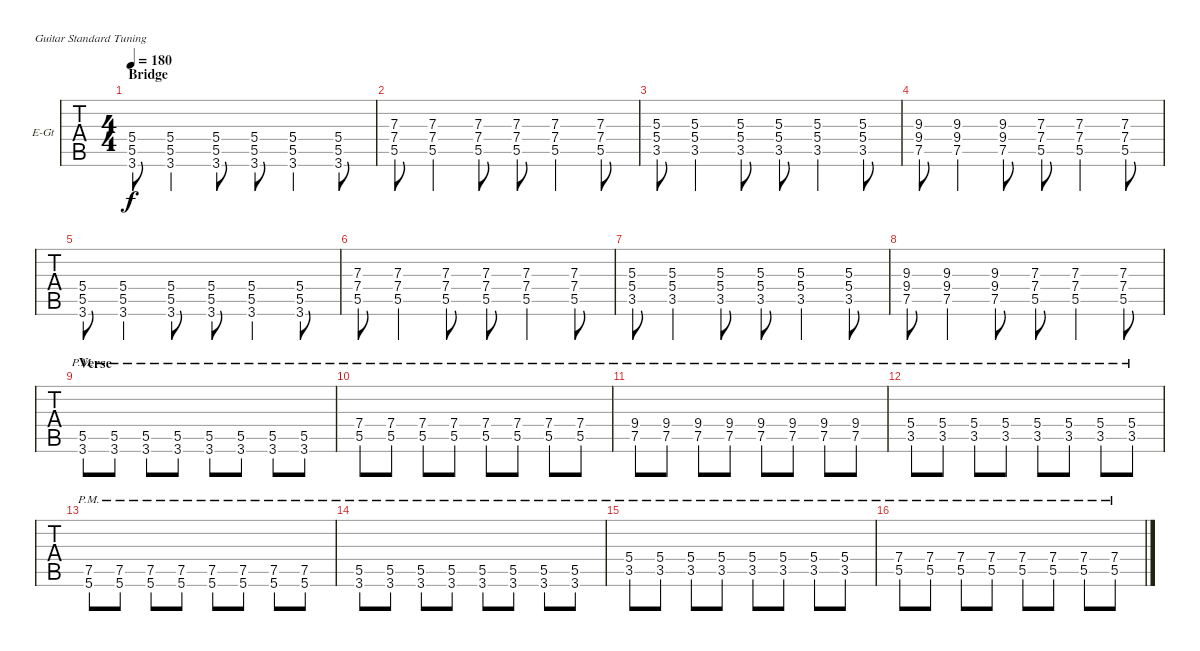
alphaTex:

\bracketExtendMode groupsimilarinstruments
\firstSystemTrackNameOrientation horizontal
\otherSystemsTrackNameOrientation horizontal
\track ("Electric Guitar" "E-Gt") {instrument distortionguitar}
\staff {tabs}
\tuning (E4 B3 G3 D3 A2 E2)
\ts (4 4)
\section ("" "Bridge")
\tempo 180
\clef g2
\scale
0.333333
\ks c
(3.6 5.5 5.4).8{dy f} (3.6 5.5 5.4).4 (3.6 5.5 5.4).8 (3.6 5.5 5.4).8 (3.6 5.5 5.4).4 (3.6 5.5 5.4).8 |
\scale
0.333333 (5.5 7.4 7.3).8 (5.5 7.4 7.3).4 (5.5 7.4 7.3).8 (5.5 7.4 7.3).8 (5.5 7.4 7.3).4 (5.5 7.4 7.3).8 |
\scale
0.333333 (3.5 5.4 5.3).8 (3.5 5.4 5.3).4 (3.5 5.4 5.3).8 (3.5 5.4 5.3).8 (3.5 5.4 5.3).4 (3.5 5.4 5.3).8 |
\scale
0.333333 (7.5 9.4 9.3).8 (7.5 9.4 9.3).4 (7.5 9.4 9.3).8 (5.5 7.4 7.3).8 (5.5 7.4 7.3).4 (5.5 7.4 7.3).8 |
(3.6 5.5 5.4).8 (3.6 5.5 5.4).4 (3.6 5.5 5.4).8 (3.6 5.5 5.4).8 (3.6 5.5 5.4).4 (3.6 5.5 5.4).8 |
(5.5 7.4 7.3).8 (5.5 7.4 7.3).4 (5.5 7.4 7.3).8 (5.5 7.4 7.3).8 (5.5 7.4 7.3).4 (5.5 7.4 7.3).8 |
(3.5 5.4 5.3).8 (3.5 5.4 5.3).4 (3.5 5.4 5.3).8 (3.5 5.4 5.3).8 (3.5 5.4 5.3).4 (3.5 5.4 5.3).8 |
(7.5 9.4 9.3).8 (7.5 9.4 9.3).4 (7.5 9.4 9.3).8 (5.5 7.4 7.3).8 (5.5 7.4 7.3).4 (5.5 7.4 7.3).8 |
\section ("" "Verse")
(3.6{pm} 5.5{pm}).8 (3.6{pm} 5.5{pm}).8 (3.6{pm} 5.5{pm}).8 (3.6{pm} 5.5{pm}).8 (3.6{pm} 5.5{pm}).8 (3.6{pm} 5.5{pm}).8 (3.6{pm} 5.5{pm}).8 (3.6{pm} 5.5{pm}).8 |
(5.5{pm} 7.4{pm}).8 (5.5{pm} 7.4{pm}).8 (5.5{pm} 7.4{pm}).8 (5.5{pm} 7.4{pm}).8 (5.5{pm} 7.4{pm}).8 (5.5{pm} 7.4{pm}).8 (5.5{pm} 7.4{pm}).8 (5.5{pm} 7.4{pm}).8 |
(7.5{pm} 9.4{pm}).8 (7.5{pm} 9.4{pm}).8 (7.5{pm} 9.4{pm}).8 (7.5{pm} 9.4{pm}).8 (7.5{pm} 9.4{pm}).8 (7.5{pm} 9.4{pm}).8 (7.5{pm} 9.4{pm}).8 (7.5{pm} 9.4{pm}).8 |
(3.5{pm} 5.4{pm}).8 (3.5{pm} 5.4{pm}).8 (3.5{pm} 5.4{pm}).8 (3.5{pm} 5.4{pm}).8 (3.5{pm} 5.4{pm}).8 (3.5{pm} 5.4{pm}).8 (3.5{pm} 5.4{pm}).8 (3.5{pm} 5.4{pm}).8 |
(5.6{pm} 7.5{pm}).8 (5.6{pm} 7.5{pm}).8 (5.6{pm} 7.5{pm}).8 (5.6{pm} 7.5{pm}).8 (5.6{pm} 7.5{pm}).8 (5.6{pm} 7.5{pm}).8 (5.6{pm} 7.5{pm}).8 (5.6{pm} 7.5{pm}).8 |
(3.6{pm} 5.5{pm}).8 (3.6{pm} 5.5{pm}).8 (3.6{pm} 5.5{pm}).8 (3.6{pm} 5.5{pm}).8 (3.6{pm} 5.5{pm}).8 (3.6{pm} 5.5{pm}).8 (3.6{pm} 5.5{pm}).8 (3.6{pm} 5.5{pm}).8 |
(3.5{pm} 5.4{pm}).8 (3.5{pm} 5.4{pm}).8 (3.5{pm} 5.4{pm}).8 (3.5{pm} 5.4{pm}).8 (3.5{pm} 5.4{pm}).8 (3.5{pm} 5.4{pm}).8 (3.5{pm} 5.4{pm}).8 (3.5{pm} 5.4{pm}).8 |
(5.5{pm} 7.4{pm}).8 (5.5{pm} 7.4{pm}).8 (5.5{pm} 7.4{pm}).8 (5.5{pm} 7.4{pm}).8 (5.5{pm} 7.4{pm}).8 (5.5{pm} 7.4{pm}).8 (5.5{pm} 7.4{pm}).8 (5.5{pm} 7.4{pm}).8
